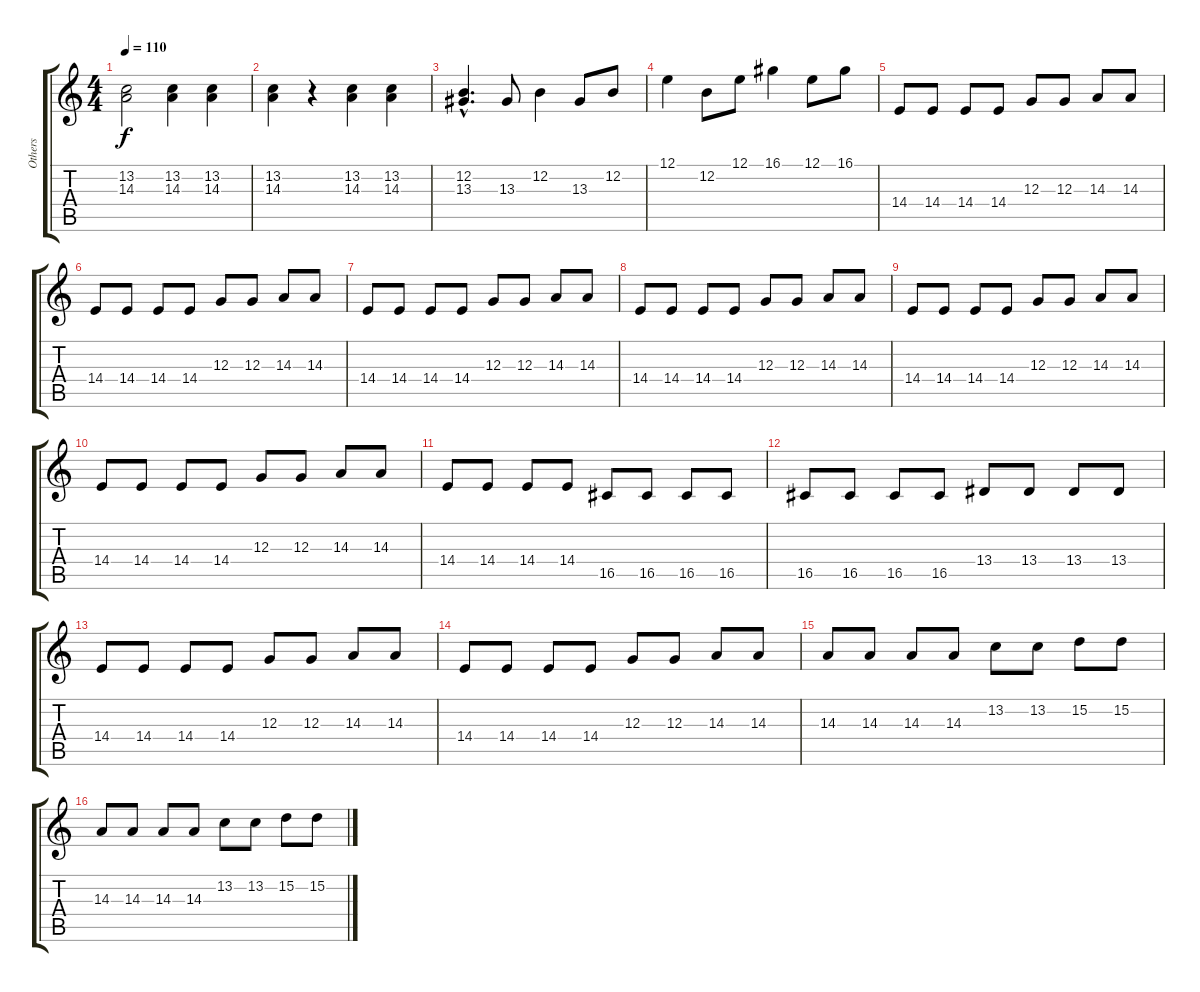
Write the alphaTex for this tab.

\track ("Others" "Others") {instrument musicbox}
\staff {score tabs}
\tuning (E4 B3 G3 D3 A2 E2) {hide}
\ts (4 4)
\tempo 110
\clef g2
\ks c
(13.2 14.3).2{dy f} (13.2 14.3).4 (13.2 14.3).4 |
(13.2 14.3).4 r.4 (13.2 14.3).4 (13.2 14.3).4 |
(12.2{hac} 13.3{hac}).4{d volume 14} 13.3.8 12.2.4 13.3.8 12.2.8 |
12.1.4 12.2.8 12.1.8 16.1.4 12.1.8 16.1.8 |
14.4.8{volume 12} 14.4.8 14.4.8 14.4.8 12.3.8 12.3.8 14.3.8 14.3.8 |
14.4.8 14.4.8 14.4.8 14.4.8 12.3.8 12.3.8 14.3.8 14.3.8 |
14.4.8 14.4.8 14.4.8 14.4.8 12.3.8 12.3.8 14.3.8 14.3.8 |
14.4.8 14.4.8 14.4.8 14.4.8 12.3.8 12.3.8 14.3.8 14.3.8 |
14.4.8 14.4.8 14.4.8 14.4.8 12.3.8 12.3.8 14.3.8 14.3.8 |
14.4.8 14.4.8 14.4.8 14.4.8 12.3.8 12.3.8 14.3.8 14.3.8 |
14.4.8 14.4.8 14.4.8 14.4.8 16.5.8 16.5.8 16.5.8 16.5.8 |
16.5.8 16.5.8 16.5.8 16.5.8 13.4.8 13.4.8 13.4.8 13.4.8 |
14.4.8 14.4.8 14.4.8 14.4.8 12.3.8 12.3.8 14.3.8 14.3.8 |
14.4.8 14.4.8 14.4.8 14.4.8 12.3.8 12.3.8 14.3.8 14.3.8 |
14.3.8 14.3.8 14.3.8 14.3.8 13.2.8 13.2.8 15.2.8 15.2.8 |
14.3.8 14.3.8 14.3.8 14.3.8 13.2.8 13.2.8 15.2.8 15.2.8
